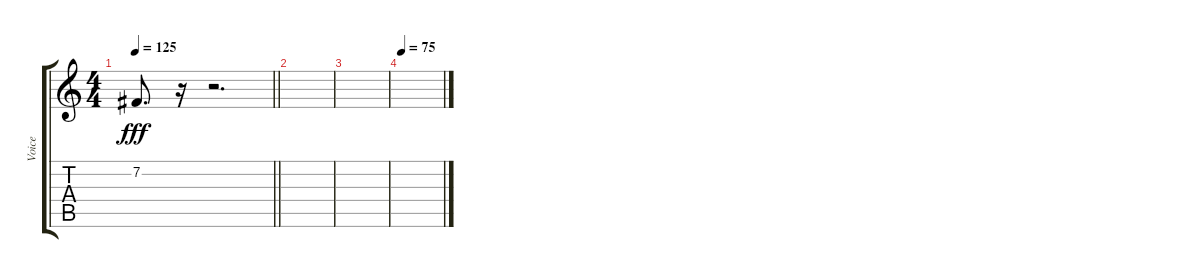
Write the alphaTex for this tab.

\track ("Voice" "Voice") {instrument sopranosax}
\staff {score tabs}
\tuning (E4 B3 G3 D3 A2 E2) {hide}
\ts (4 4)
\tempo 125
\clef g2
\barLineRight lightlight
\ks c
7.2.8{d dy fff} r.16 r.2{d} |
|
|
\tempo 75
